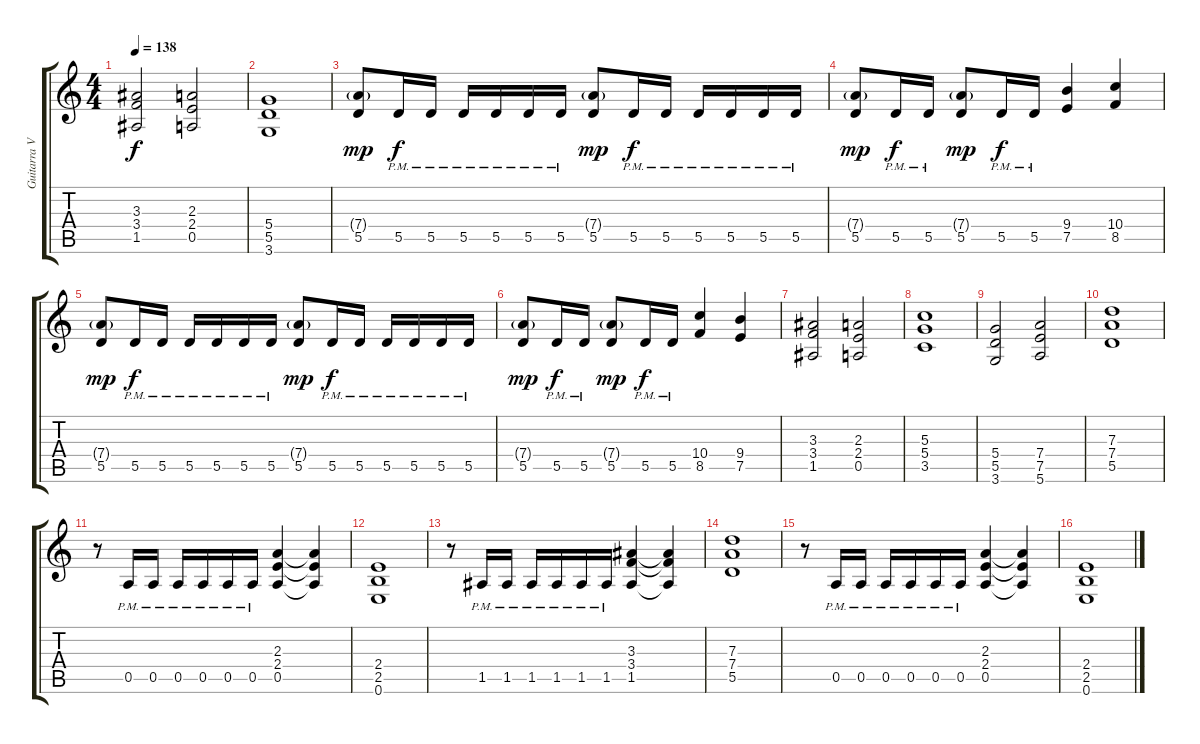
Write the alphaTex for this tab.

\track ("Guitarra V (Dist. Rítmica)" "Guitarra V") {instrument distortionguitar}
\staff {score tabs}
\tuning (E4 B3 G3 D3 A2 E2) {hide}
\ts (4 4)
\tempo 138
\clef g2
\ks c
(3.3 3.4 1.5).2{dy f} (2.3 2.4 0.5).2 |
(5.4 5.5 3.6).1 |
(7.4{g} 5.5).8{dy mp} 5.5{pm}.16{dy f} 5.5{pm}.16 5.5{pm}.16 5.5{pm}.16 5.5{pm}.16 5.5{pm}.16 (7.4{g} 5.5).8{dy mp} 5.5{pm}.16{dy f} 5.5{pm}.16 5.5{pm}.16 5.5{pm}.16 5.5{pm}.16 5.5{pm}.16 |
(7.4{g} 5.5).8{dy mp} 5.5{pm}.16{dy f} 5.5{pm}.16 (7.4{g} 5.5).8{dy mp} 5.5{pm}.16{dy f} 5.5{pm}.16 (9.4 7.5).4 (10.4 8.5).4 |
(7.4{g} 5.5).8{dy mp} 5.5{pm}.16{dy f} 5.5{pm}.16 5.5{pm}.16 5.5{pm}.16 5.5{pm}.16 5.5{pm}.16 (7.4{g} 5.5).8{dy mp} 5.5{pm}.16{dy f} 5.5{pm}.16 5.5{pm}.16 5.5{pm}.16 5.5{pm}.16 5.5{pm}.16 |
(7.4{g} 5.5).8{dy mp} 5.5{pm}.16{dy f} 5.5{pm}.16 (7.4{g} 5.5).8{dy mp} 5.5{pm}.16{dy f} 5.5{pm}.16 (10.4 8.5).4 (9.4 7.5).4 |
(3.3 3.4 1.5).2 (2.3 2.4 0.5).2 |
(5.3 5.4 3.5).1 |
(5.4 5.5 3.6).2 (7.4 7.5 5.6).2 |
(7.3 7.4 5.5).1 |
r.8 0.5{pm}.16 0.5{pm}.16 0.5{pm}.16 0.5{pm}.16 0.5{pm}.16 0.5{pm}.16 (2.3 2.4 0.5).4 (2.3{t} 2.4{t} 0.5{t}).4 |
(2.4 2.5 0.6).1 |
r.8 1.5{pm}.16 1.5{pm}.16 1.5{pm}.16 1.5{pm}.16 1.5{pm}.16 1.5{pm}.16 (3.3 3.4 1.5).4 (3.3{t} 3.4{t} 1.5{t}).4 |
(7.3 7.4 5.5).1 |
r.8 0.5{pm}.16 0.5{pm}.16 0.5{pm}.16 0.5{pm}.16 0.5{pm}.16 0.5{pm}.16 (2.3 2.4 0.5).4 (2.3{t} 2.4{t} 0.5{t}).4 |
(2.4 2.5 0.6).1
